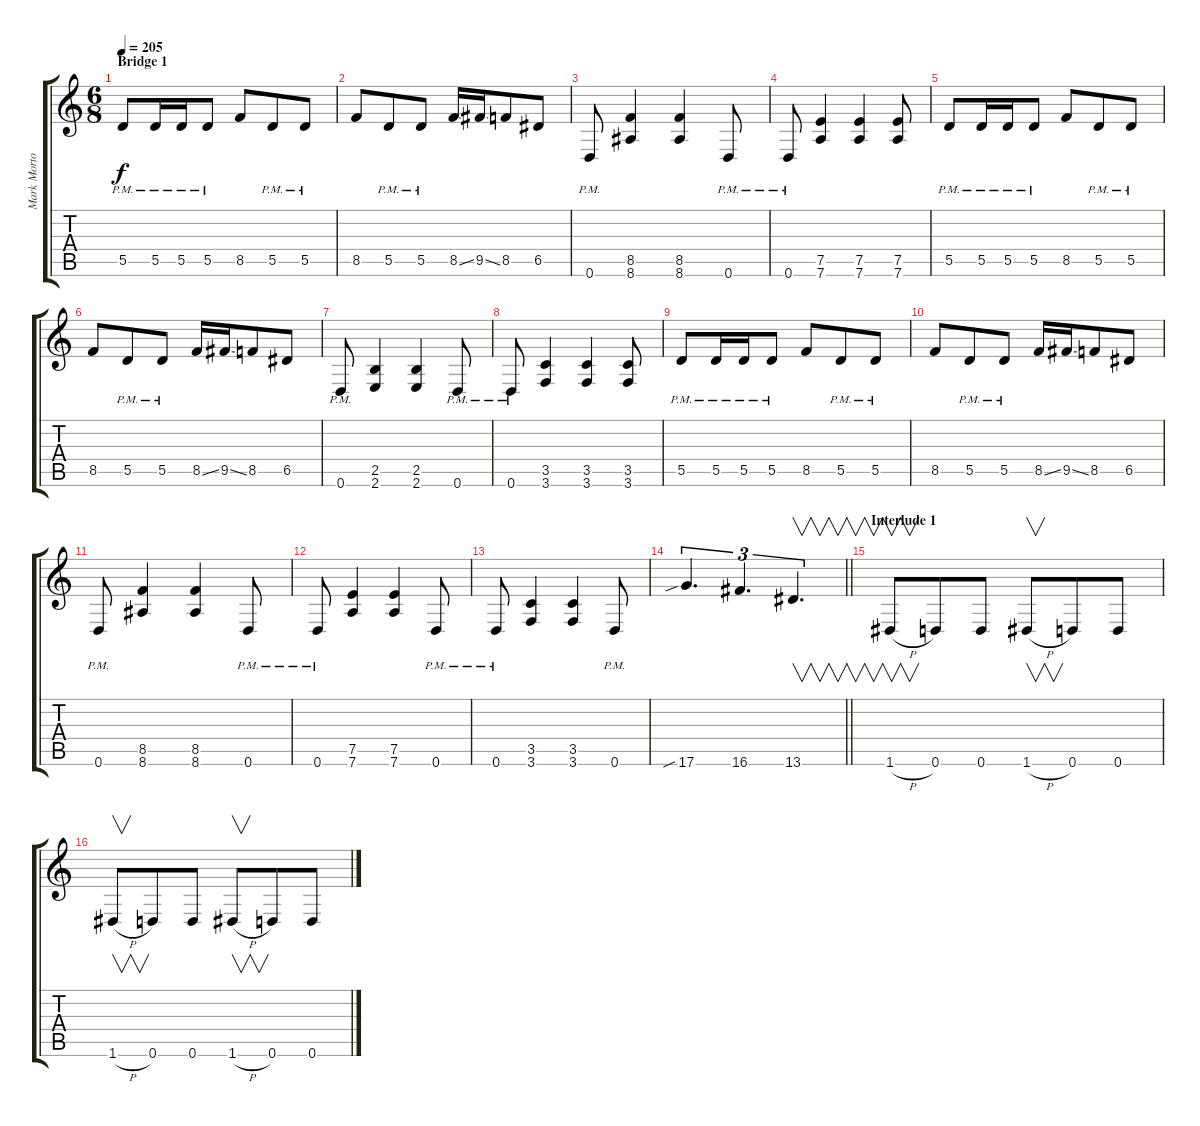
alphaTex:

\track ("Mark Morton - Rhythm" "Mark Morto") {instrument distortionguitar}
\staff {score tabs}
\tuning (E4 B3 G3 D3 A2 D2) {hide}
\ts (6 8)
\section ("" "Bridge 1")
\tempo 205
\clef g2
\ks c
5.5{pm}.8{dy f} 5.5{pm}.16 5.5{pm}.16 5.5{pm}.8 8.5.8 5.5{pm}.8 5.5{pm}.8 |
8.5.8 5.5{pm}.8 5.5{pm}.8 8.5{ss}.16 9.5{ss}.16 8.5.8 6.5.8 |
0.6{pm}.8 (8.5 8.6).4 (8.5 8.6).4 0.6{pm}.8 |
0.6{pm}.8 (7.5 7.6).4 (7.5 7.6).4 (7.5 7.6).8 |
5.5{pm}.8 5.5{pm}.16 5.5{pm}.16 5.5{pm}.8 8.5.8 5.5{pm}.8 5.5{pm}.8 |
8.5.8 5.5{pm}.8 5.5{pm}.8 8.5{ss}.16 9.5{ss}.16 8.5.8 6.5.8 |
0.6{pm}.8 (2.5 2.6).4 (2.5 2.6).4 0.6{pm}.8 |
0.6{pm}.8 (3.5 3.6).4 (3.5 3.6).4 (3.5 3.6).8 |
5.5{pm}.8 5.5{pm}.16 5.5{pm}.16 5.5{pm}.8 8.5.8 5.5{pm}.8 5.5{pm}.8 |
8.5.8 5.5{pm}.8 5.5{pm}.8 8.5{ss}.16 9.5{ss}.16 8.5.8 6.5.8 |
0.6{pm}.8 (8.5 8.6).4 (8.5 8.6).4 0.6{pm}.8 |
0.6{pm}.8 (7.5 7.6).4 (7.5 7.6).4 0.6{pm}.8 |
0.6{pm}.8 (3.5 3.6).4 (3.5 3.6).4 0.6{pm}.8 |
\barLineRight lightlight
17.6{sib}.4{d tu (3 2)} 16.6.4{d tu (3 2)} 13.6.4{v d tu (3 2)} |
\section ("" "Interlude 1")
1.6{h}.8{v} 0.6.8 0.6.8 1.6{h}.8{v} 0.6.8 0.6.8 |
1.6{h}.8{v} 0.6.8 0.6.8 1.6{h}.8{v} 0.6.8 0.6.8
